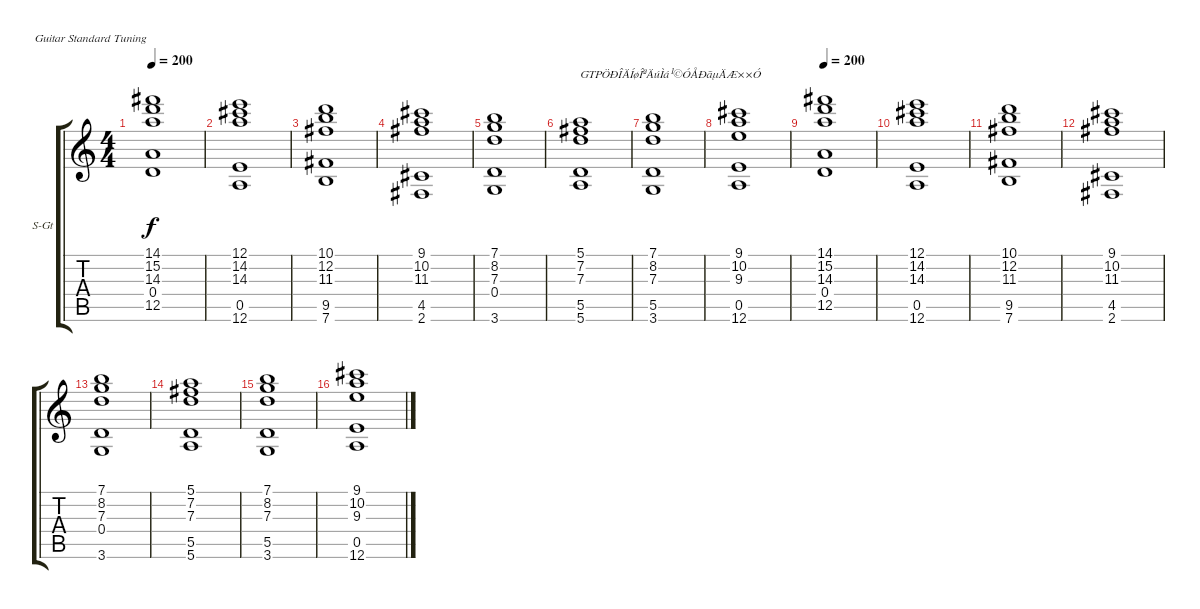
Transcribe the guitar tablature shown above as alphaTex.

\bracketExtendMode groupsimilarinstruments
\firstSystemTrackNameOrientation horizontal
\otherSystemsTrackNameOrientation horizontal
\track ("Orchestre" "S-Gt") {instrument stringensemble1}
\staff {score tabs}
\tuning (E4 B3 G3 D3 A2 E2)
\displaytranspose 12
\ts (4 4)
\tempo 200
\clef g2
\ks c
(14.1 15.2 14.3 0.4 12.5).1{dy f} |
(12.1 14.2 14.3 0.5 12.6).1 |
(10.1 12.2 11.3 9.5 7.6).1 |
(9.1 10.2 11.3 4.5 2.6).1 |
(7.1 8.2 7.3 0.4 3.6).1 |
(5.1 7.2 7.3 5.5 5.6).1{txt "GTPÖÐÎÄÍøÎªÄúÌá¹©ÓÅÐãµÄÆ××Ó"} |
(7.1 8.2 7.3 5.5 3.6).1 |
(9.1 10.2 9.3 0.5 12.6).1 |
\tempo 200
(14.1 15.2 14.3 0.4 12.5).1 |
(12.1 14.2 14.3 0.5 12.6).1 |
(10.1 12.2 11.3 9.5 7.6).1 |
(9.1 10.2 11.3 4.5 2.6).1 |
(7.1 8.2 7.3 0.4 3.6).1 |
(5.1 7.2 7.3 5.5 5.6).1 |
(7.1 8.2 7.3 5.5 3.6).1 |
(9.1 10.2 9.3 0.5 12.6).1
